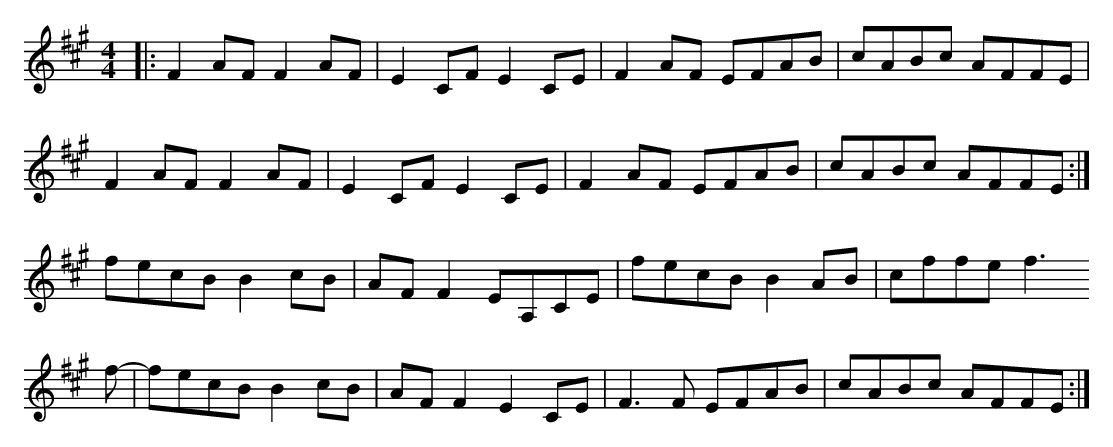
X:1
M:4/4
K:A
|:F2 AF F2 AF|E2 CF E2 CE|F2 AF EFAB|cABc AFFE|
F2 AF F2 AF|E2 CF E2 CE|F2 AF EFAB|cABc AFFE:|
fecB B2 cB|AF F2 EA,CE|fecB B2 AB|cffe f3
f-|fecB B2 cB|AF F2 E2 CE|F3 F EFAB|cABc AFFE:|
